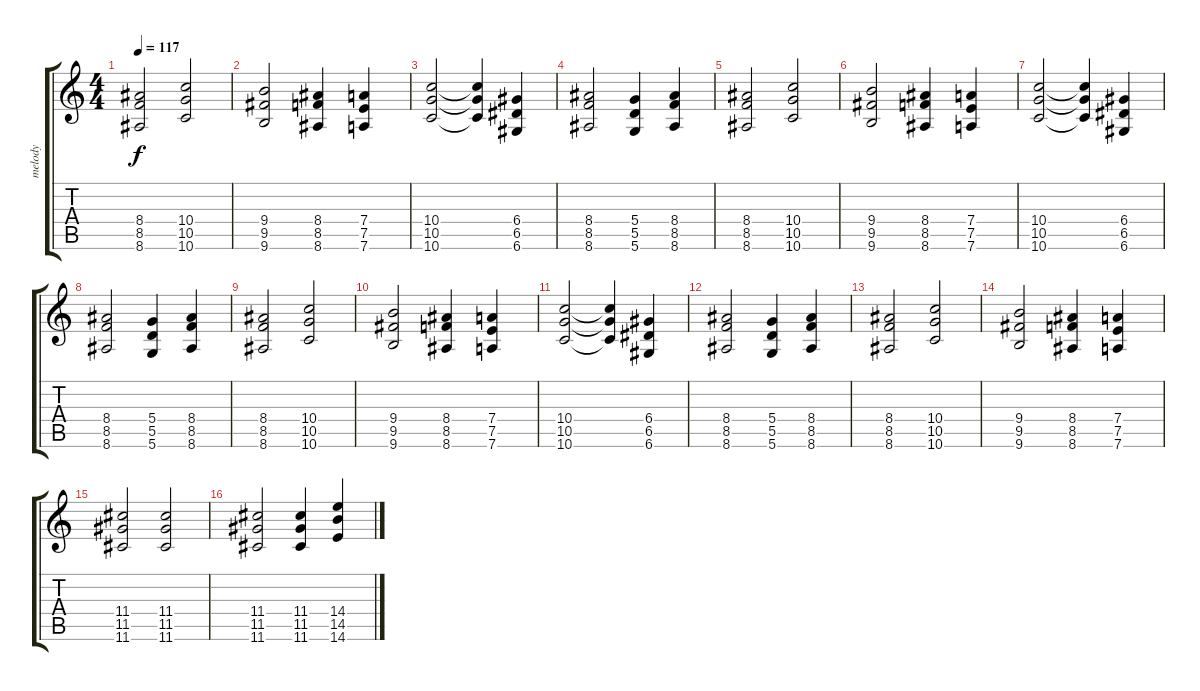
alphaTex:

\track ("melody" "melody") {instrument electricguitarclean}
\staff {score tabs}
\tuning (E4 B3 G3 D3 A2 D2) {hide}
\ts (4 4)
\tempo 117
\clef g2
\ks c
(8.4 8.5 8.6).2{dy f} (10.4 10.5 10.6).2 |
(9.4 9.5 9.6).2 (8.4 8.5 8.6).4 (7.4 7.5 7.6).4 |
(10.4 10.5 10.6).2{instrument distortionguitar} (10.4{t} 10.5{t} 10.6{t}).4 (6.4 6.5 6.6).4 |
(8.4 8.5 8.6).2 (5.4 5.5 5.6).4 (8.4 8.5 8.6).4 |
(8.4 8.5 8.6).2 (10.4 10.5 10.6).2 |
(9.4 9.5 9.6).2 (8.4 8.5 8.6).4 (7.4 7.5 7.6).4 |
(10.4 10.5 10.6).2{instrument distortionguitar} (10.4{t} 10.5{t} 10.6{t}).4 (6.4 6.5 6.6).4 |
(8.4 8.5 8.6).2 (5.4 5.5 5.6).4 (8.4 8.5 8.6).4 |
(8.4 8.5 8.6).2 (10.4 10.5 10.6).2 |
(9.4 9.5 9.6).2 (8.4 8.5 8.6).4 (7.4 7.5 7.6).4 |
(10.4 10.5 10.6).2{instrument distortionguitar} (10.4{t} 10.5{t} 10.6{t}).4 (6.4 6.5 6.6).4 |
(8.4 8.5 8.6).2 (5.4 5.5 5.6).4 (8.4 8.5 8.6).4 |
(8.4 8.5 8.6).2 (10.4 10.5 10.6).2 |
(9.4 9.5 9.6).2 (8.4 8.5 8.6).4 (7.4 7.5 7.6).4 |
(11.4 11.5 11.6).2{instrument distortionguitar} (11.4 11.5 11.6).2 |
(11.4 11.5 11.6).2 (11.4 11.5 11.6).4 (14.4 14.5 14.6).4
